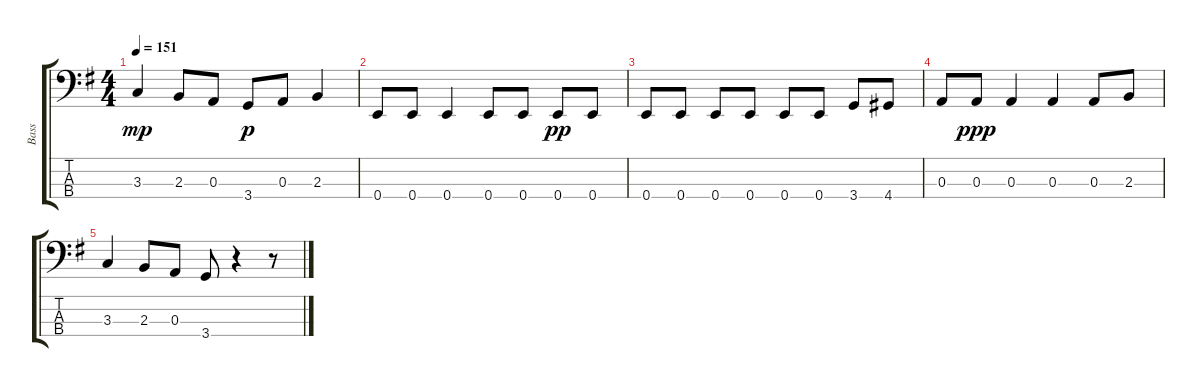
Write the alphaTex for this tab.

\track ("Bass" "Bass") {instrument electricbasspick}
\staff {score tabs}
\tuning (G2 D2 A1 E1) {hide}
\ts (4 4)
\tempo 151
\clef f4
\ks eminor
3.3.4{dy mp} 2.3.8 0.3.8 3.4.8{dy p} 0.3.8 2.3.4 |
0.4.8 0.4.8 0.4.4 0.4.8 0.4.8 0.4.8{dy pp} 0.4.8 |
0.4.8 0.4.8 0.4.8 0.4.8 0.4.8 0.4.8 3.4.8 4.4.8 |
0.3.8 0.3.8{dy ppp} 0.3.4 0.3.4 0.3.8 2.3.8 |
3.3.4 2.3.8 0.3.8 3.4.8 r.4 r.8
